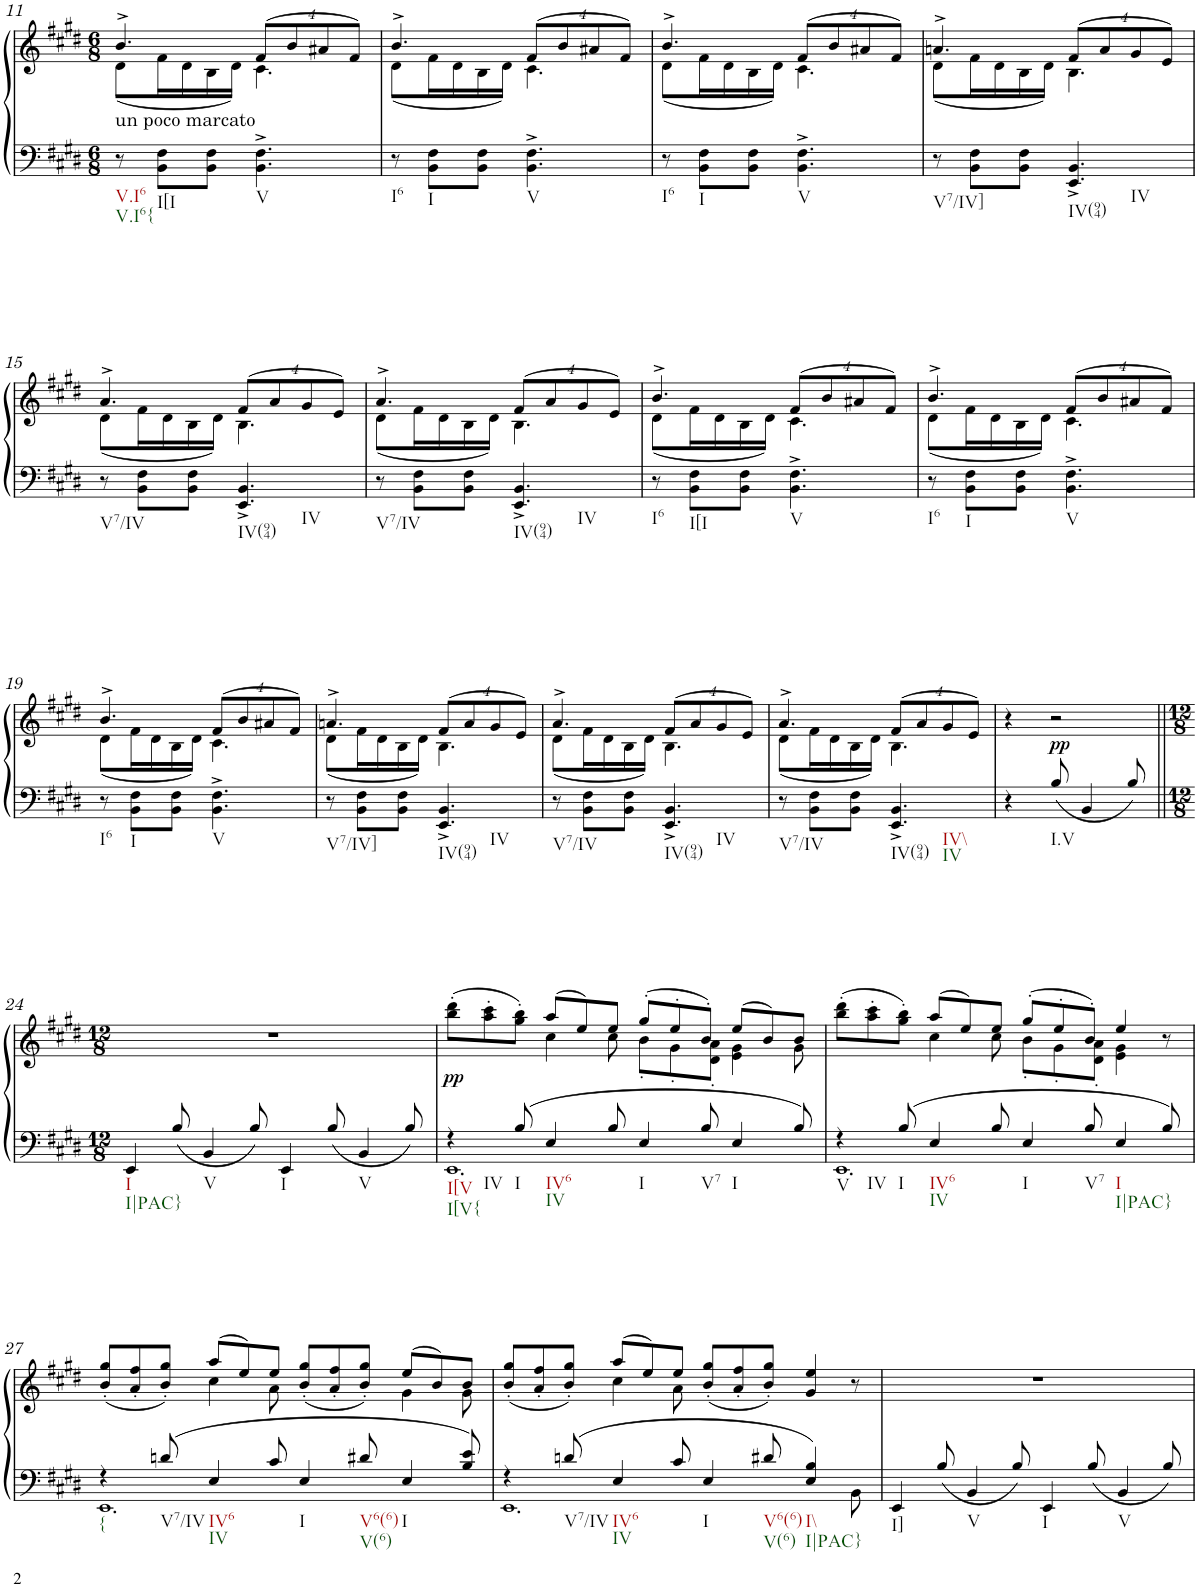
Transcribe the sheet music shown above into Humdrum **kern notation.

**kern	**kern	**dynam
*part1	*part1	*part1
*staff2	*staff1	*staff1/2
*I"Piano	*	*
*I'Pno.	*	*
!!LO:PB:g=z
*clefF4	*clefG2	*
*k[f#c#g#d#]	*k[f#c#g#d#]	*
*M6/8	*M6/8	*
=11	=11	=11
*	*^	*
!	!LO:TX:b:t=un poco marcato	!	!
!LO:TX:b:t=V.I6	!	!	!
!LO:TX:b:t=V.I6{	!	!	!
8r	4.b^/	(8d#\L	.
!LO:TX:b:t=I[I	!	!	!
8BB\ 8F#\L	.	16f#\L	.
.	.	16d#\	.
8BB\ 8F#\J	.	16B\	.
.	.	16d#\JJ)	.
*	*Xbrackettup	*	*
!LO:TX:b:t=V	!	!	!
4.BB\^ 4.F#\^	(32%3f#/L	4.c#\	.
.	32%3b/	.	.
.	32%3a#X/	.	.
.	32%3f#/J)	.	.
=12	=12	=12	=12
!LO:TX:b:t=I6	!	!	!
8r	4.b^/	(8d#\L	.
!LO:TX:b:t=I	!	!	!
8BB\ 8F#\L	.	16f#\L	.
.	.	16d#\	.
8BB\ 8F#\J	.	16B\	.
.	.	16d#\JJ)	.
!LO:TX:b:t=V	!	!	!
4.BB\^ 4.F#\^	(32%3f#/L	4.c#\	.
.	32%3b/	.	.
.	32%3a#X/	.	.
.	32%3f#/J)	.	.
=13	=13	=13	=13
!LO:TX:b:t=I6	!	!	!
8r	4.b^/	(8d#\L	.
!LO:TX:b:t=I	!	!	!
8BB\ 8F#\L	.	16f#\L	.
.	.	16d#\	.
8BB\ 8F#\J	.	16B\	.
.	.	16d#\JJ)	.
!LO:TX:b:t=V	!	!	!
4.BB\^ 4.F#\^	(32%3f#/L	4.c#\	.
.	32%3b/	.	.
.	32%3a#X/	.	.
.	32%3f#/J)	.	.
=14	=14	=14	=14
!LO:TX:b:t=V7/IV]	!	!	!
8r	4.an^/	(8d#\L	.
8BB\ 8F#\L	.	16f#\L	.
.	.	16d#\	.
8BB\ 8F#\J	.	16B\	.
.	.	16d#\JJ)	.
!LO:TX:b:t=IV(94)	!	!	!
!LO:TX:b:t=IV	!	!	!
4.EE/^ 4.BB/^	(32%3f#/L	4.B\	.
.	32%3a/	.	.
.	32%3g#/	.	.
.	32%3e/J)	.	.
!!LO:LB:g=z	!!
=15	=15	=15	=15
!LO:TX:b:t=V7/IV	!	!	!
8r	4.a^/	(8d#\L	.
8BB\ 8F#\L	.	16f#\L	.
.	.	16d#\	.
8BB\ 8F#\J	.	16B\	.
.	.	16d#\JJ)	.
!LO:TX:b:t=IV(94)	!	!	!
!LO:TX:b:t=IV	!	!	!
4.EE/^ 4.BB/^	(32%3f#/L	4.B\	.
.	32%3a/	.	.
.	32%3g#/	.	.
.	32%3e/J)	.	.
=16	=16	=16	=16
!LO:TX:b:t=V7/IV	!	!	!
8r	4.a^/	(8d#\L	.
8BB\ 8F#\L	.	16f#\L	.
.	.	16d#\	.
8BB\ 8F#\J	.	16B\	.
.	.	16d#\JJ)	.
!LO:TX:b:t=IV(94)	!	!	!
!LO:TX:b:t=IV	!	!	!
4.EE/^ 4.BB/^	(32%3f#/L	4.B\	.
.	32%3a/	.	.
.	32%3g#/	.	.
.	32%3e/J)	.	.
=17	=17	=17	=17
!LO:TX:b:t=I6	!	!	!
8r	4.b^/	(8d#\L	.
!LO:TX:b:t=I[I	!	!	!
8BB\ 8F#\L	.	16f#\L	.
.	.	16d#\	.
8BB\ 8F#\J	.	16B\	.
.	.	16d#\JJ)	.
!LO:TX:b:t=V	!	!	!
4.BB\^ 4.F#\^	(32%3f#/L	4.c#\	.
.	32%3b/	.	.
.	32%3a#X/	.	.
.	32%3f#/J)	.	.
=18	=18	=18	=18
!LO:TX:b:t=I6	!	!	!
8r	4.b^/	(8d#\L	.
!LO:TX:b:t=I	!	!	!
8BB\ 8F#\L	.	16f#\L	.
.	.	16d#\	.
8BB\ 8F#\J	.	16B\	.
.	.	16d#\JJ)	.
!LO:TX:b:t=V	!	!	!
4.BB\^ 4.F#\^	(32%3f#/L	4.c#\	.
.	32%3b/	.	.
.	32%3a#X/	.	.
.	32%3f#/J)	.	.
!!LO:LB:g=z	!!
=19	=19	=19	=19
!LO:TX:b:t=I6	!	!	!
8r	4.b^/	(8d#\L	.
!LO:TX:b:t=I	!	!	!
8BB\ 8F#\L	.	16f#\L	.
.	.	16d#\	.
8BB\ 8F#\J	.	16B\	.
.	.	16d#\JJ)	.
!LO:TX:b:t=V	!	!	!
4.BB\^ 4.F#\^	(32%3f#/L	4.c#\	.
.	32%3b/	.	.
.	32%3a#X/	.	.
.	32%3f#/J)	.	.
=20	=20	=20	=20
!LO:TX:b:t=V7/IV]	!	!	!
8r	4.an^/	(8d#\L	.
8BB\ 8F#\L	.	16f#\L	.
.	.	16d#\	.
8BB\ 8F#\J	.	16B\	.
.	.	16d#\JJ)	.
!LO:TX:b:t=IV(94)	!	!	!
!LO:TX:b:t=IV	!	!	!
4.EE/^ 4.BB/^	(32%3f#/L	4.B\	.
.	32%3a/	.	.
.	32%3g#/	.	.
.	32%3e/J)	.	.
=21	=21	=21	=21
!LO:TX:b:t=V7/IV	!	!	!
8r	4.a^/	(8d#\L	.
8BB\ 8F#\L	.	16f#\L	.
.	.	16d#\	.
8BB\ 8F#\J	.	16B\	.
.	.	16d#\JJ)	.
!LO:TX:b:t=IV(94)	!	!	!
!LO:TX:b:t=IV	!	!	!
4.EE/^ 4.BB/^	(32%3f#/L	4.B\	.
.	32%3a/	.	.
.	32%3g#/	.	.
.	32%3e/J)	.	.
=22	=22	=22	=22
!LO:TX:b:t=V7/IV	!	!	!
8r	4.a^/	(8d#\L	.
8BB\ 8F#\L	.	16f#\L	.
.	.	16d#\	.
8BB\ 8F#\J	.	16B\	.
.	.	16d#\JJ)	.
!LO:TX:b:t=IV(94)	!	!	!
!LO:TX:b:t=IV\\	!	!	!
!LO:TX:b:t=IV	!	!	!
4.EE/^ 4.BB/^	(32%3f#/L	4.B\	.
.	32%3a/	.	.
.	32%3g#/	.	.
.	32%3e/J)	.	.
*	*v	*v	*
=23	=23	=23
4r	4r	.
!LO:TX:b:t=I.V	!	!
!	!	!LO:DY:a=2
8B/	2r	pp
4BB/	.	.
8B/	.	.
!!LO:LB:g=z
=24||	=24||	=24||
*M12/8	*M12/8	*
!LO:TX:b:t=I	!	!
!LO:TX:b:t=I|PAC}	!	!
4EE/	1.r	.
8B/	.	.
!LO:TX:b:t=V	!	!
4BB/	.	.
8B/	.	.
!LO:TX:b:t=I	!	!
4EE/	.	.
8B/	.	.
!LO:TX:b:t=V	!	!
4BB/	.	.
8B/	.	.
=25	=25	=25
*^	*^	*
!LO:TX:b:t=I[V	!	!	!	!
!LO:TX:b:t=I[V{	!	!	!	!
!LO:TX:b:t=IV	!	!	!	!
!	!	!	!	!LO:DY:b
4r	1.EE	(>8bb\' 8ddd#\'L	4.ryy	pp
.	.	8aa\' 8ccc#\'	.	.
!LO:TX:b:t=I	!	!	!	!
8B/	.	8gg#\' 8bb\'J)	.	.
!LO:TX:b:t=IV6	!	!	!	!
!LO:TX:b:t=IV	!	!	!	!
4E/	.	(8aa/L	4cc#\	.
.	.	8ee/)	.	.
8B/	.	8ee/J	8cc#\	.
!LO:TX:b:t=I	!	!	!	!
4E/	.	(8gg#'/L	8b'\L	.
.	.	8ee'/	8g#'\	.
!LO:TX:b:t=V7	!	!	!	!
8B/	.	8b'/J)	8d#\' 8a\'J	.
!LO:TX:b:t=I	!	!	!	!
4E/	.	(8ee/L	4e\ 4g#\	.
.	.	8b/)	.	.
8B/	.	8b/J	8g#\	.
=26	=26	=26	=26	=26
!LO:TX:b:t=V	!	!	!	!
!LO:TX:b:t=IV	!	!	!	!
4r	1.EE	(>8bb\' 8ddd#\'L	4.ryy	.
.	.	8aa\' 8ccc#\'	.	.
!LO:TX:b:t=I	!	!	!	!
8B/	.	8gg#\' 8bb\'J)	.	.
!LO:TX:b:t=IV6	!	!	!	!
!LO:TX:b:t=IV	!	!	!	!
4E/	.	(8aa/L	4cc#\	.
.	.	8ee/)	.	.
8B/	.	8ee/J	8cc#\	.
!LO:TX:b:t=I	!	!	!	!
4E/	.	(8gg#'/L	8b'\L	.
.	.	8ee'/	8g#'\	.
!LO:TX:b:t=V7	!	!	!	!
8B/	.	8b'/J)	8d#\' 8a\'J	.
!LO:TX:b:t=I	!	!	!	!
!LO:TX:b:t=I|PAC}	!	!	!	!
4E/	.	4ee/	4e\ 4g#\	.
8B/	.	8r	8ryy	.
!!LO:LB:g=z	!!
=27	=27	=27	=27	=27
!LO:TX:b:t=V7/IV	!	!	!	!
4r	1.EE	(8b/' 8gg#/'L	4.ryy	.
.	.	8a/' 8ff#/'	.	.
!LO:TX:b:t=IV6	!	!	!	!
8dn/	.	8b/' 8gg#/'J)	.	.
!LO:TX:b:t=IV	!	!	!	!
!LO:TX:b:t=I	!	!	!	!
4E/	.	(8aa/L	4cc#\	.
.	.	8ee/)	.	.
8c#/	.	8ee/J	8a\	.
!LO:TX:b:t=V6(6)	!	!	!	!
4E/	.	(8b/' 8gg#/'L	4.ryy	.
.	.	8a/' 8ff#/'	.	.
!LO:TX:b:t=V(6)	!	!	!	!
!LO:TX:b:t=I	!	!	!	!
8d#X/	.	8b/' 8gg#/'J)	.	.
!LO:TX:b:t={	!	!	!	!
4E/	.	(8ee/L	4g#\	.
.	.	8b/)	.	.
8B/ 8e/	.	8b/J	8g#\	.
=28	=28	=28	=28	=28
4r	1.EE	(8b/' 8gg#/'L	4.ryy	.
.	.	8a/' 8ff#/'	.	.
!LO:TX:b:t=V7/IV	!	!	!	!
8dn/	.	8b/' 8gg#/'J)	.	.
!LO:TX:b:t=IV6	!	!	!	!
!LO:TX:b:t=IV	!	!	!	!
4E/	.	(8aa/L	4cc#\	.
.	.	8ee/)	.	.
8c#/	.	8ee/J	8a\	.
!LO:TX:b:t=I	!	!	!	!
4E/	.	(8b/' 8gg#/'L	4.ryy	.
.	.	8a/' 8ff#/'	.	.
!LO:TX:b:t=V6(6)	!	!	!	!
!LO:TX:b:t=V(6)	!	!	!	!
8d#X/	.	8b/' 8gg#/'J)	.	.
!LO:TX:b:t=I\\	!	!	!	!
!LO:TX:b:t=I|PAC}	!	!	!	!
4E/ 4B/	.	4g#/ 4ee/	4.ryy	.
8BB\	.	8r	.	.
*v	*v	*	*	*
*	*v	*v	*
=29	=29	=29
!LO:TX:b:t=I]	!	!
4EE/	1.r	.
8B/	.	.
!LO:TX:b:t=V	!	!
4BB/	.	.
8B/	.	.
!LO:TX:b:t=I	!	!
4EE/	.	.
8B/	.	.
!LO:TX:b:t=V	!	!
4BB/	.	.
8B/	.	.
=	=	=
*-	*-	*-
